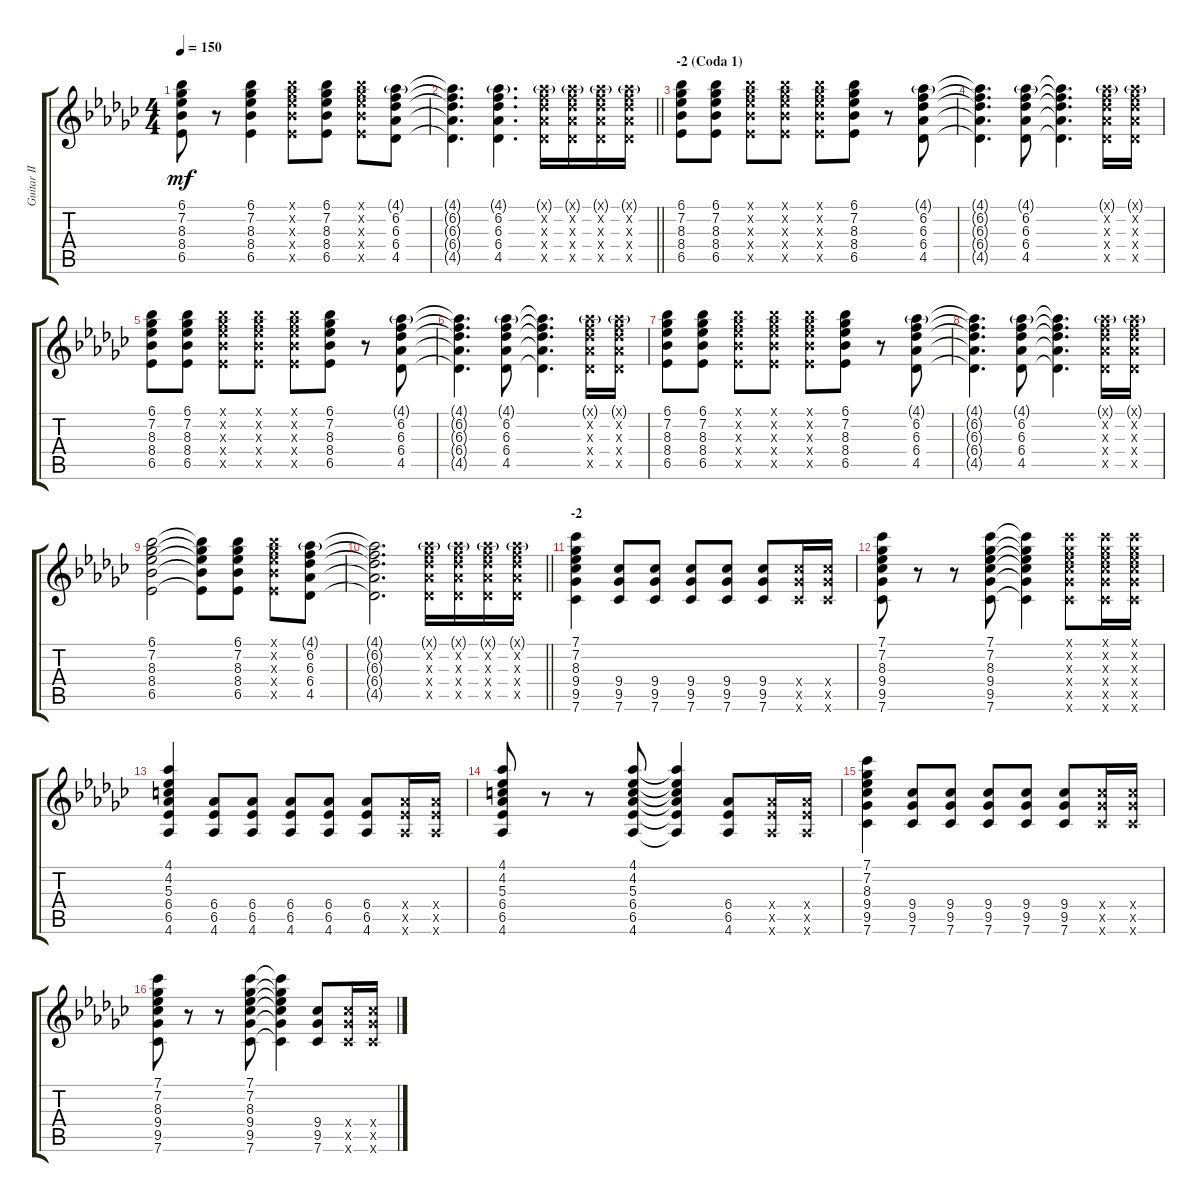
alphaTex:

\track ("Guitar II" "Guitar II") {instrument distortionguitar}
\staff {score tabs}
\tuning (E4 B3 G3 D3 A2 E2) {hide}
\ts (4 4)
\tempo 150
\clef g2
\ks ebminor
(6.1 7.2 8.3 8.4 6.5).8{dy mf} r.8 (6.1 7.2 8.3 8.4 6.5).4 (6.1{x} 7.2{x} 8.3{x} 8.4{x} 6.5{x}).8 (6.1 7.2 8.3 8.4 6.5).8 (6.1{x} 7.2{x} 8.3{x} 8.4{x} 6.5{x}).8 (4.1{g} 6.2 6.3 6.4 4.5).8 |
\barLineRight lightlight
(4.1{t} 6.2{t} 6.3{t} 6.4{t} 4.5{t}).4{d} (4.1{g} 6.2 6.3 6.4 4.5).4{d} (4.1{g x} 6.2{x} 6.3{x} 6.4{x} 4.5{x}).16 (4.1{g x} 6.2{x} 6.3{x} 6.4{x} 4.5{x}).16 (4.1{g x} 6.2{x} 6.3{x} 6.4{x} 4.5{x}).16 (4.1{g x} 6.2{x} 6.3{x} 6.4{x} 4.5{x}).16 |
\section ("" "-2 (Coda 1)")
(6.1 7.2 8.3 8.4 6.5).8 (6.1 7.2 8.3 8.4 6.5).8 (6.1{x} 7.2{x} 8.3{x} 8.4{x} 6.5{x}).8 (6.1{x} 7.2{x} 8.3{x} 8.4{x} 6.5{x}).8 (6.1{x} 7.2{x} 8.3{x} 8.4{x} 6.5{x}).8 (6.1 7.2 8.3 8.4 6.5).8 r.8 (4.1{g} 6.2 6.3 6.4 4.5).8 |
(4.1{t} 6.2{t} 6.3{t} 6.4{t} 4.5{t}).4{d} (4.1{g} 6.2 6.3 6.4 4.5).8 (4.1{t} 6.2{t} 6.3{t} 6.4{t} 4.5{t}).4{d} (4.1{g x} 6.2{x} 6.3{x} 6.4{x} 4.5{x}).16 (4.1{g x} 6.2{x} 6.3{x} 6.4{x} 4.5{x}).16 |
(6.1 7.2 8.3 8.4 6.5).8 (6.1 7.2 8.3 8.4 6.5).8 (6.1{x} 7.2{x} 8.3{x} 8.4{x} 6.5{x}).8 (6.1{x} 7.2{x} 8.3{x} 8.4{x} 6.5{x}).8 (6.1{x} 7.2{x} 8.3{x} 8.4{x} 6.5{x}).8 (6.1 7.2 8.3 8.4 6.5).8 r.8 (4.1{g} 6.2 6.3 6.4 4.5).8 |
(4.1{t} 6.2{t} 6.3{t} 6.4{t} 4.5{t}).4{d} (4.1{g} 6.2 6.3 6.4 4.5).8 (4.1{t} 6.2{t} 6.3{t} 6.4{t} 4.5{t}).4{d} (4.1{g x} 6.2{x} 6.3{x} 6.4{x} 4.5{x}).16 (4.1{g x} 6.2{x} 6.3{x} 6.4{x} 4.5{x}).16 |
(6.1 7.2 8.3 8.4 6.5).8 (6.1 7.2 8.3 8.4 6.5).8 (6.1{x} 7.2{x} 8.3{x} 8.4{x} 6.5{x}).8 (6.1{x} 7.2{x} 8.3{x} 8.4{x} 6.5{x}).8 (6.1{x} 7.2{x} 8.3{x} 8.4{x} 6.5{x}).8 (6.1 7.2 8.3 8.4 6.5).8 r.8 (4.1{g} 6.2 6.3 6.4 4.5).8 |
(4.1{t} 6.2{t} 6.3{t} 6.4{t} 4.5{t}).4{d} (4.1{g} 6.2 6.3 6.4 4.5).8 (4.1{t} 6.2{t} 6.3{t} 6.4{t} 4.5{t}).4{d} (4.1{g x} 6.2{x} 6.3{x} 6.4{x} 4.5{x}).16 (4.1{g x} 6.2{x} 6.3{x} 6.4{x} 4.5{x}).16 |
(6.1 7.2 8.3 8.4 6.5).2 (6.1{t} 7.2{t} 8.3{t} 8.4{t} 6.5{t}).8 (6.1 7.2 8.3 8.4 6.5).8 (6.1{x} 7.2{x} 8.3{x} 8.4{x} 6.5{x}).8 (4.1{g} 6.2 6.3 6.4 4.5).8 |
\barLineRight lightlight
(4.1{t} 6.2{t} 6.3{t} 6.4{t} 4.5{t}).2{d} (4.1{g x} 6.2{x} 6.3{x} 6.4{x} 4.5{x}).16 (4.1{g x} 6.2{x} 6.3{x} 6.4{x} 4.5{x}).16 (4.1{g x} 6.2{x} 6.3{x} 6.4{x} 4.5{x}).16 (4.1{g x} 6.2{x} 6.3{x} 6.4{x} 4.5{x}).16 |
\section ("" "-2")
(7.1 7.2 8.3 9.4 9.5 7.6).4 (9.4 9.5 7.6).8 (9.4 9.5 7.6).8 (9.4 9.5 7.6).8 (9.4 9.5 7.6).8 (9.4 9.5 7.6).8 (9.4{x} 9.5{x} 7.6{x}).16 (9.4{x} 9.5{x} 7.6{x}).16 |
(7.1 7.2 8.3 9.4 9.5 7.6).8 r.8 r.8 (7.1 7.2 8.3 9.4 9.5 7.6).8 (7.1{t} 7.2{t} 8.3{t} 9.4{t} 9.5{t} 7.6{t}).4 (7.1{x} 7.2{x} 8.3{x} 9.4{x} 9.5{x} 7.6{x}).8 (7.1{x} 7.2{x} 8.3{x} 9.4{x} 9.5{x} 7.6{x}).16 (7.1{x} 7.2{x} 8.3{x} 9.4{x} 9.5{x} 7.6{x}).16 |
(4.1 4.2 5.3 6.4 6.5 4.6).4 (6.4 6.5 4.6).8 (6.4 6.5 4.6).8 (6.4 6.5 4.6).8 (6.4 6.5 4.6).8 (6.4 6.5 4.6).8 (6.4{x} 6.5{x} 4.6{x}).16 (6.4{x} 6.5{x} 4.6{x}).16 |
(4.1 4.2 5.3 6.4 6.5 4.6).8 r.8 r.8 (4.1 4.2 5.3 6.4 6.5 4.6).8 (4.1{t} 4.2{t} 5.3{t} 6.4{t} 6.5{t} 4.6{t}).4 (6.4 6.5 4.6).8 (6.4{x} 6.5{x} 4.6{x}).16 (6.4{x} 6.5{x} 4.6{x}).16 |
(7.1 7.2 8.3 9.4 9.5 7.6).4 (9.4 9.5 7.6).8 (9.4 9.5 7.6).8 (9.4 9.5 7.6).8 (9.4 9.5 7.6).8 (9.4 9.5 7.6).8 (9.4{x} 9.5{x} 7.6{x}).16 (9.4{x} 9.5{x} 7.6{x}).16 |
(7.1 7.2 8.3 9.4 9.5 7.6).8 r.8 r.8 (7.1 7.2 8.3 9.4 9.5 7.6).8 (7.1{t} 7.2{t} 8.3{t} 9.4{t} 9.5{t} 7.6{t}).4 (9.4 9.5 7.6).8 (9.4{x} 9.5{x} 7.6{x}).16 (9.4{x} 9.5{x} 7.6{x}).16
